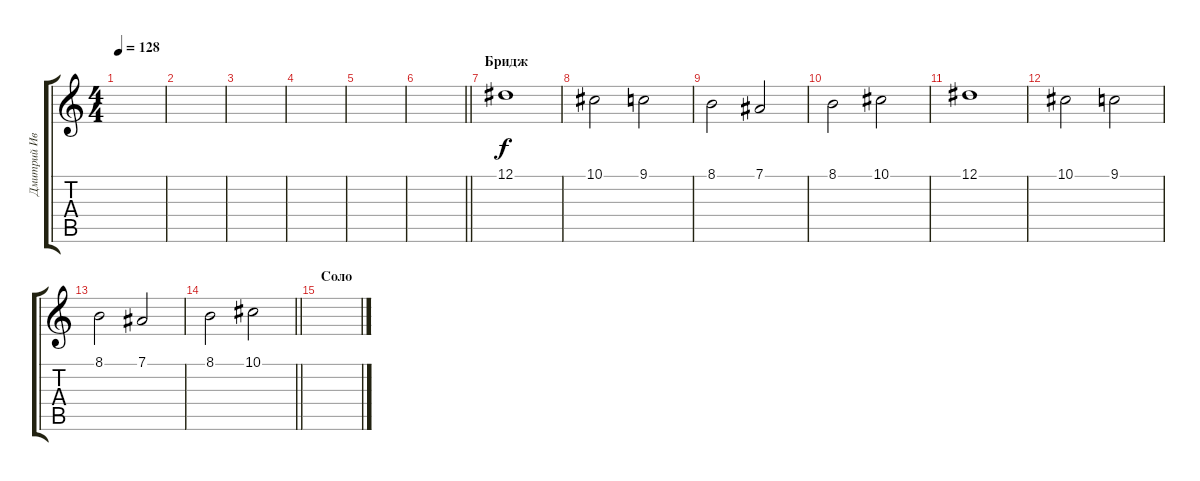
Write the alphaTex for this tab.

\track ("Дмитрий Иванов" "Дмитрий Ив") {instrument clavinet}
\staff {score tabs}
\tuning (Eb4 Bb3 Gb3 Db3 Ab2 Eb2) {hide}
\ts (4 4)
\tempo 128
\clef g2
\ks c
|
|
|
|
|
\barLineRight lightlight
|
\section ("" "Бридж")
12.1.1{volume 8 instrument synthstrings1} |
10.1.2 9.1.2 |
8.1.2 7.1.2 |
8.1.2 10.1.2 |
12.1.1 |
10.1.2 9.1.2 |
8.1.2 7.1.2 |
\barLineRight lightlight
8.1.2 10.1.2 |
\section ("" "Соло")
